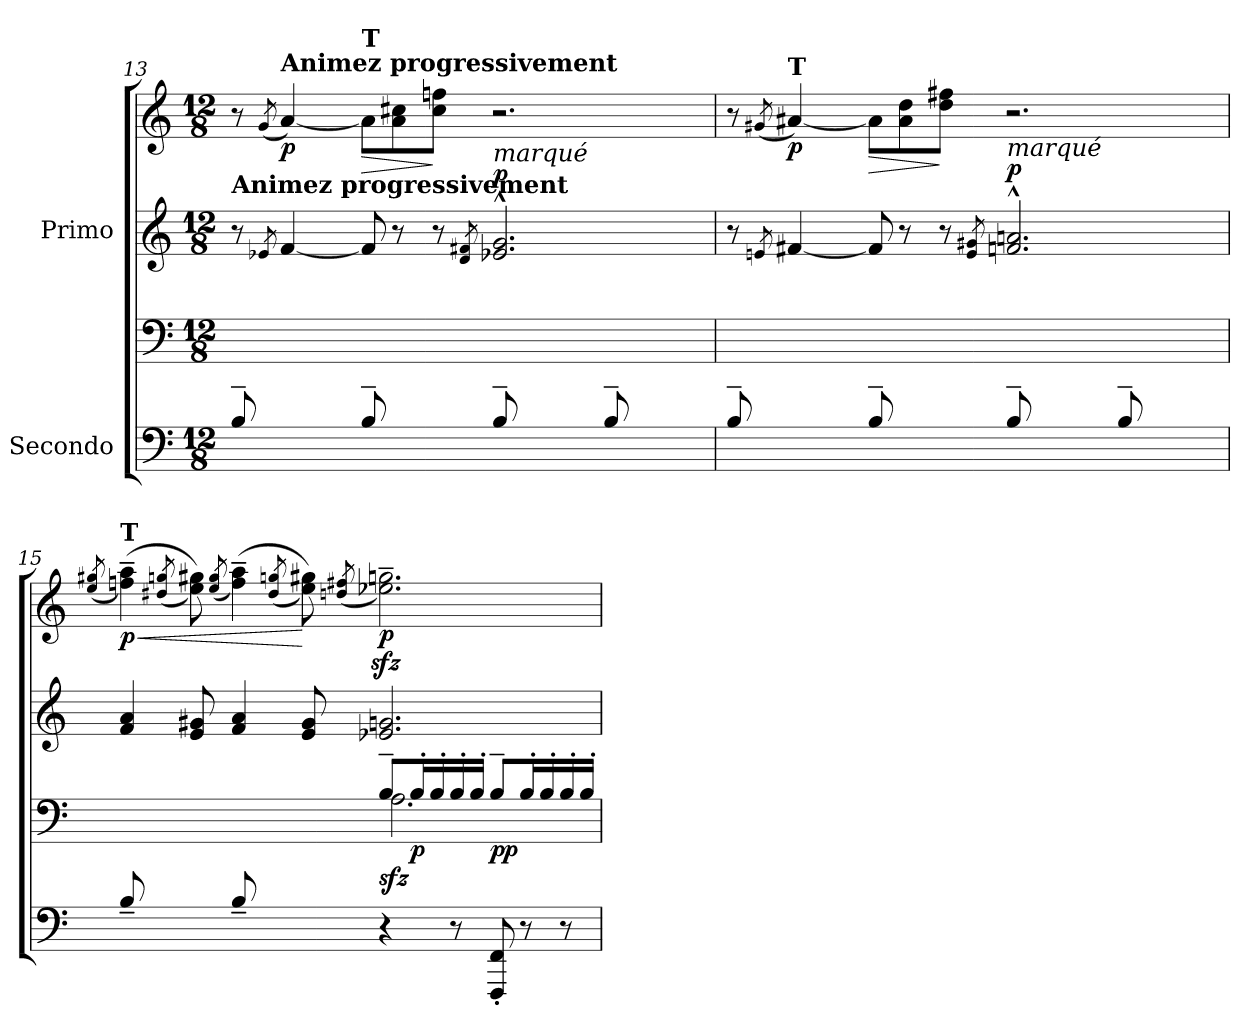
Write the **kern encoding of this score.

**kern	**kern	**dynam	**kern	**kern	**dynam
*part2	*part2	*part2	*part1	*part1	*part1
*staff4	*staff3	*staff3/4	*staff2	*staff1	*staff1/2
*I"Secondo	*	*	*I"Primo	*	*
*clefF4	*clefF4	*	*clefG2	*clefG2	*
*k[]	*k[]	*	*k[]	*k[]	*
*M12/8	*M12/8	*	*M12/8	*M12/8	*
=13	=13	=13	=13	=13	=13
*^	*	*	*	*	*
!	!	!	!	!	!LO:TX:b:B:t=Animez progressivement	!
(>8B~/L	1.ryy	8ryy	.	8r	8r	.
.	.	.	.	8qe-X/	(<8qg/	.
!	!	!	!	!	!LO:TX:a:B:t=Animez progressivement	!
!	!	!	!LO:DY:b	!	!	!
!	!	!	!LO:DY:n=1:b	!	!	!LO:DY:b
4ryy	.	16B'\L	pp other-dynamics	[4f/	(>[4a/)	p
.	.	16B'\	.	.	.	.
.	.	16B'\	.	.	.	.
.	.	16B'\JJ)	.	.	.	.
!	!	!	!	!	!LO:TX:a:B:t=T	!
!	!	!	!	!	!	!LO:HP:b
(>8B~/L	.	8ryy	.	8f/]	8a\L]	>
4ryy	.	16B'\L	.	8r	8a\ 8cc#X\	.
.	.	16B'\	.	.	.	.
.	.	16B'\	.	8r	8cc#\ 8ffni\J	]
.	.	16B'\JJ)	.	.	.	.
.	.	.	.	8qd/ 8qf#X/	.	.
!	!	!	!	!LO:TX:a:i:t=marqué	!	!
!	!	!	!	!	!	!LO:DY:a=2
(>8B~/L	.	8ryy	.	2.e-X/^^ 2.g/^^)	2.r	p
4ryy	.	16B'\L	.	.	.	.
.	.	16B'\	.	.	.	.
.	.	16B'\	.	.	.	.
.	.	16B'\JJ)	.	.	.	.
(>8B~/L	.	8ryy	.	.	.	.
4ryy	.	16B'\L	.	.	.	.
.	.	16B'\	.	.	.	.
.	.	16B'\	.	.	.	.
.	.	16B'\JJ)	.	.	.	.
!!LO:LB:g=z
=14	=14	=14	=14	=14	=14	=14
(>8B~/L	1.ryy	8ryy	.	8r	8r	.
.	.	.	.	8qen/	(<8qg#X/	.
!	!	!	!	!	!LO:TX:a:B:t=T	!
!	!	!	!	!	!	!LO:DY:b
4ryy	.	16B'\L	.	[4f#X/	(>[4a#X/)	p
.	.	16B'\	.	.	.	.
.	.	16B'\	.	.	.	.
.	.	16B'\JJ)	.	.	.	.
!	!	!	!	!	!	!LO:HP:b
(>8B~/L	.	8ryy	.	8f#/]	8a#\L]	>
4ryy	.	16B'\L	.	8r	8a#\ 8dd\	.
.	.	16B'\	.	.	.	.
.	.	16B'\	.	8r	8dd\ 8ff#X\J	]
.	.	16B'\JJ)	.	.	.	.
.	.	.	.	8qe/ 8qg#X/	.	.
!	!	!	!	!LO:TX:a:i:t=marqué	!	!
!	!	!	!	!	!	!LO:DY:a=2
(>8B~/L	.	8ryy	.	2.fn/^^ 2.an/^^)	2.r	p
4ryy	.	16B'\L	.	.	.	.
.	.	16B'\	.	.	.	.
.	.	16B'\	.	.	.	.
.	.	16B'\JJ)	.	.	.	.
(>8B~/L	.	8ryy	.	.	.	.
4ryy	.	16B'\L	.	.	.	.
.	.	16B'\	.	.	.	.
.	.	16B'\	.	.	.	.
.	.	16B'\JJ)	.	.	.	.
=15	=15	=15	=15	=15	=15	=15
.	.	.	.	.	(<8qee/ 8qgg#X/	.
*	*	*^	*	*	*	*
!	!	!	!	!	!	!LO:TX:a:B:t=T	!
!	!	!	!	!	!	!	!LO:HP:b
!	!	!	!	!	!	!	!LO:DY:n=1:b
(>8B~/L	2.ryy	8ryy	2.ryy	.	4f/ 4a/	(>4ffn\~ 4aa\~)	< p
4ryy	.	16B'\L	.	.	.	.	.
.	.	16B'\	.	.	.	.	.
.	.	.	.	.	.	(<8qdd#X/ 8qggn/	.
.	.	16B'\	.	.	8e/ 8g#X/	8ee\ 8gg#X\))	.
.	.	16B'\JJ)	.	.	.	.	.
.	.	.	.	.	.	(<8qee/ 8qgg#/	.
(>8B~/L	.	8ryy	.	.	4f/ 4a/	(>4ff\~ 4aa\~)	.
1ryy	.	16B'\L	.	.	.	.	.
.	.	16B'\	.	.	.	.	.
.	.	.	.	.	.	(<8qdd#/ 8qggn/	.
.	.	16B'\	.	.	8e/ 8g#/	8ee\ 8gg#X\))	[
.	.	16B'\JJ)	.	.	.	.	.
.	.	.	.	.	.	(<8qddn/ 8qff#X/	.
!	!	!	!	!LO:DY:b	!	!	!LO:DY:n=2:b
.	4r	8B~/L	2.A\	sfz	2.e-X/ 2.gn/	2.ee-X\zz<~ 2.ggn\zz<~)	p
!	!	!	!	!LO:DY:b	!	!	!
.	.	16B'/L	.	p	.	.	.
.	.	16B'/	.	.	.	.	.
.	8r	16B'/	.	.	.	.	.
.	.	16B'/JJ	.	.	.	.	.
!	!	!	!	!LO:DY:b	!	!	!
.	8FFF/' 8FF/'	8B~/L	.	pp	.	.	.
.	8r	16B'/L	.	.	.	.	.
.	.	16B'/	.	.	.	.	.
.	8r	16B'/	.	.	.	.	.
.	.	16B'/JJ	.	.	.	.	.
*v	*v	*	*	*	*	*	*
*	*v	*v	*	*	*	*
=	=	=	=	=	=
*-	*-	*-	*-	*-	*-
